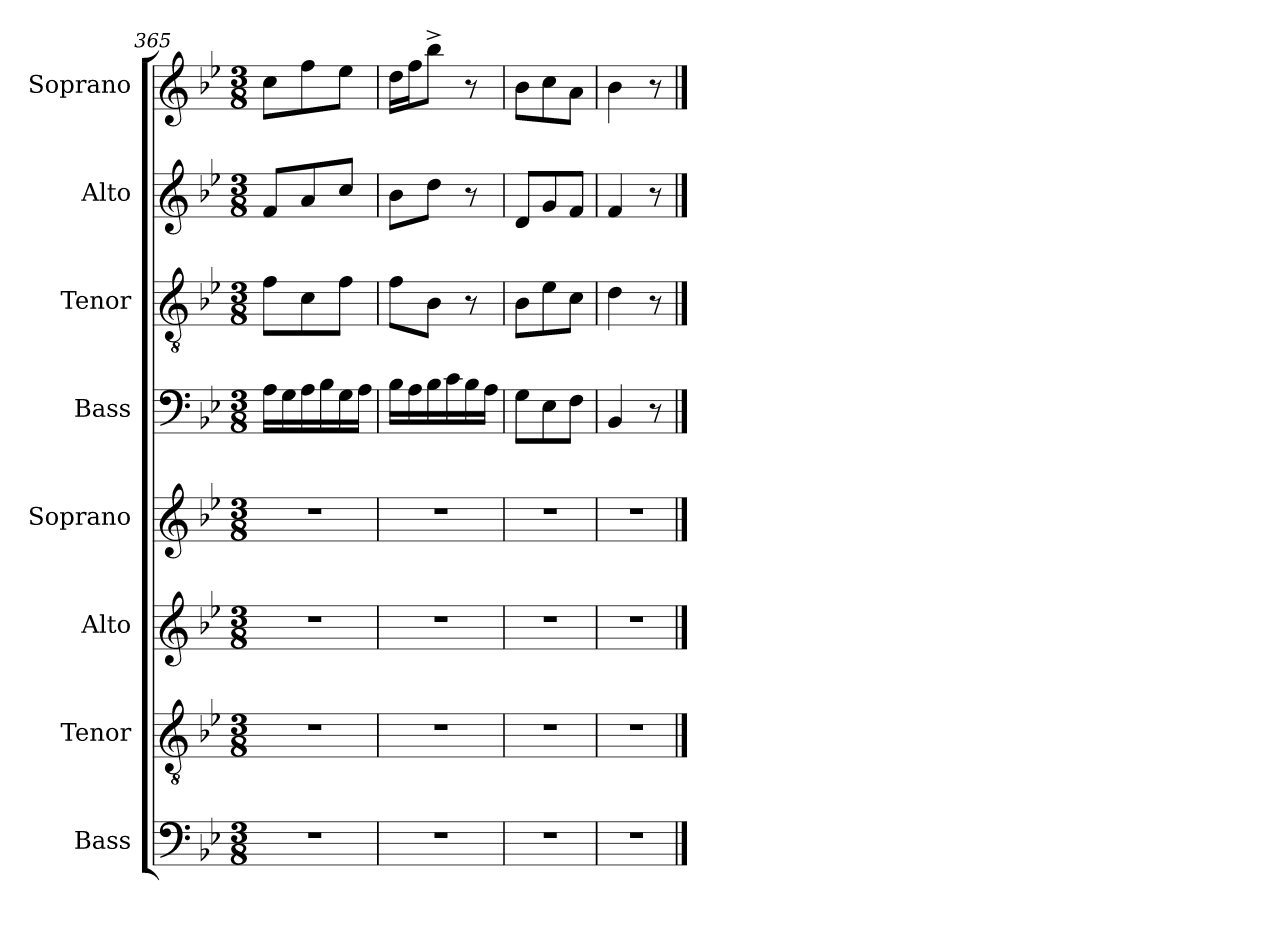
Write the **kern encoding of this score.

**kern	**kern	**kern	**kern	**kern	**kern	**kern	**kern
*part8	*part7	*part6	*part5	*part4	*part3	*part2	*part1
*staff8	*staff7	*staff6	*staff5	*staff4	*staff3	*staff2	*staff1
*I"Bass	*I"Tenor	*I"Alto	*I"Soprano	*I"Bass	*I"Tenor	*I"Alto	*I"Soprano
*clefF4	*clefGv2	*clefG2	*clefG2	*clefF4	*clefGv2	*clefG2	*clefG2
*k[b-e-]	*k[b-e-]	*k[b-e-]	*k[b-e-]	*k[b-e-]	*k[b-e-]	*k[b-e-]	*k[b-e-]
*B-:	*B-:	*B-:	*B-:	*B-:	*B-:	*B-:	*B-:
*M3/8	*M3/8	*M3/8	*M3/8	*M3/8	*M3/8	*M3/8	*M3/8
=365	=365	=365	=365	=365	=365	=365	=365
4.r	4.r	4.r	4.r	16A\LL	8f\L	8f/L	8cc\L
.	.	.	.	16G\	.	.	.
.	.	.	.	16A\	8c\	8a/	8ff\
.	.	.	.	16B-\	.	.	.
.	.	.	.	16G\	8f\J	8cc/J	8ee-\J
.	.	.	.	16A\JJ	.	.	.
=366	=366	=366	=366	=366	=366	=366	=366
4.r	4.r	4.r	4.r	16B-\LL	8f\L	8b-\L	16dd\LL
.	.	.	.	16A\	.	.	16ff\J
.	.	.	.	16B-\	8B-\J	8dd\J	8bb-^>\J
.	.	.	.	16c\	.	.	.
.	.	.	.	16B-\	8r	8r	8r
.	.	.	.	16A\JJ	.	.	.
=367	=367	=367	=367	=367	=367	=367	=367
4.r	4.r	4.r	4.r	8G\L	8B-\L	8d/L	8b-\L
.	.	.	.	8E-\	8e-\	8g/	8cc\
.	.	.	.	8F\J	8c\J	8f/J	8a\J
=368	=368	=368	=368	=368	=368	=368	=368
4.r	4.r	4.r	4.r	4BB-/	4d\	4f/	4b-\
.	.	.	.	8r	8r	8r	8r
==	==	==	==	==	==	==	==
*-	*-	*-	*-	*-	*-	*-	*-
